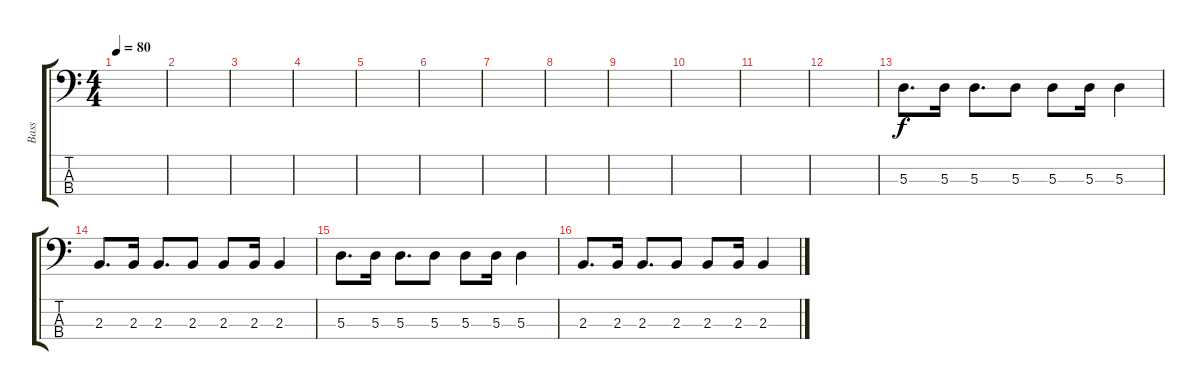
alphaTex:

\track ("Bass" "Bass") {instrument electricbassfinger}
\staff {score tabs}
\tuning (G2 D2 A1 E1) {hide}
\ts (4 4)
\tempo 80
\clef f4
\ks c
|
|
|
|
|
|
|
|
|
|
|
|
5.3.8{d} 5.3.16 5.3.8{d} 5.3.8 5.3.8 5.3.16 5.3.4 |
2.3.8{d} 2.3.16 2.3.8{d} 2.3.8 2.3.8 2.3.16 2.3.4 |
5.3.8{d} 5.3.16 5.3.8{d} 5.3.8 5.3.8 5.3.16 5.3.4 |
2.3.8{d} 2.3.16 2.3.8{d} 2.3.8 2.3.8 2.3.16 2.3.4
